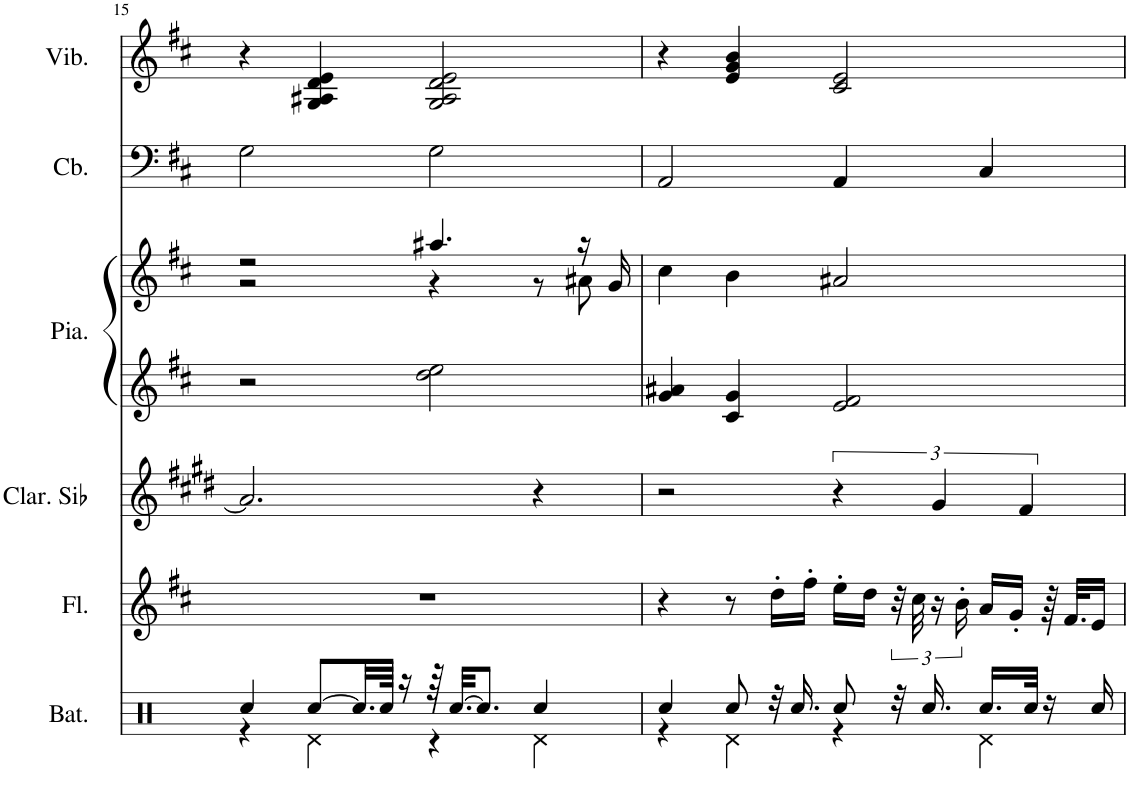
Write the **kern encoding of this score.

**kern	**kern	**kern	**kern	**kern	**kern	**kern
*part6	*part5	*part4	*part3	*part3	*part2	*part1
*staff7	*staff6	*staff5	*staff4	*staff3	*staff2	*staff1
*I"Batterie, Drums	*I"Flûte, Flute	*I"Clarinette en Sib	*I"Piano, Acoustic Grand Piano	*	*I"Contrebasse, Acoustic Bass	*I"Vibraphone, Vibraphone
*I'Bat.	*I'Fl.	*I'Clar. Sib	*I'Pia.	*	*I'Cb.	*I'Vib.
!!LO:PB:g=z
*clefX	*clefG2	*clefG2	*clefG2	*clefG2	*clefF4	*clefG2
*	*	*Trd1c2	*	*	*Trd7c12	*
*k[]	*k[f#c#]	*k[f#c#g#d#]	*k[f#c#]	*k[f#c#]	*k[f#c#]	*k[f#c#]
*M4/4	*M4/4	*M4/4	*M4/4	*M4/4	*M4/4	*M4/4
=15	=15	=15	=15	=15	=15	=15
*^	*	*	*	*^	*	*
4Rcc/	4r	1r	2.a/]	2r	2r	2r	2G\	4r
[8Rcc/L	4Rd\	.	.	.	.	.	.	4G/ 4A#X/ 4d/ 4e/
32.Rcc/LL]	.	.	.	.	.	.	.	.
64Rcc/JJJk	.	.	.	.	.	.	.	.
16r	.	.	.	.	.	.	.	.
64r	4r	.	.	2dd\ 2ee\	4.aa#X/	4r	2G\	2G/ 2A#/ 2d/ 2e/
[32.Rcc/KKL	.	.	.	.	.	.	.	.
8.Rcc/J]	.	.	.	.	.	.	.	.
4Rcc/	4Rd\	.	4r	.	.	8r	.	.
.	.	.	.	.	16r	8a#X\	.	.
.	.	.	.	.	16g/	.	.	.
*	*	*	*	*	*v	*v	*	*
=16	=16	=16	=16	=16	=16	=16	=16
4Rcc/	4r	4r	2r	4g/ 4a#X/	4cc#\	2AA/	4r
8Rcc/	4Rd\	8r	.	4c#/ 4g/	4b\	.	4e/ 4g/ 4b/
32r	.	16dd'\LL	.	.	.	.	.
16.Rcc/	.	.	.	.	.	.	.
.	.	16ff#'\JJ	.	.	.	.	.
8Rcc/	4r	16ee'\LL	6r	2e/ 2f#/	2a#X/	4AA/	2c#/ 2e/
.	.	16dd\JJ	.	.	.	.	.
32r	.	48r	.	.	.	.	.
.	.	48cc#\	.	.	.	.	.
16.Rcc/	.	.	.	.	.	.	.
.	.	24r	6g#/	.	.	.	.
.	.	24b'\	.	.	.	.	.
16.Rcc/LL	4Rd\	16a/LL	.	.	.	4C#/	.
.	.	16g'/JJ	.	.	.	.	.
.	.	.	6f#/	.	.	.	.
32Rcc/JJk	.	.	.	.	.	.	.
16r	.	64r	.	.	.	.	.
.	.	32.f#/KLL	.	.	.	.	.
16Rcc/	.	16e/JJ	.	.	.	.	.
*v	*v	*	*	*	*	*	*
=	=	=	=	=	=	=
*-	*-	*-	*-	*-	*-	*-
